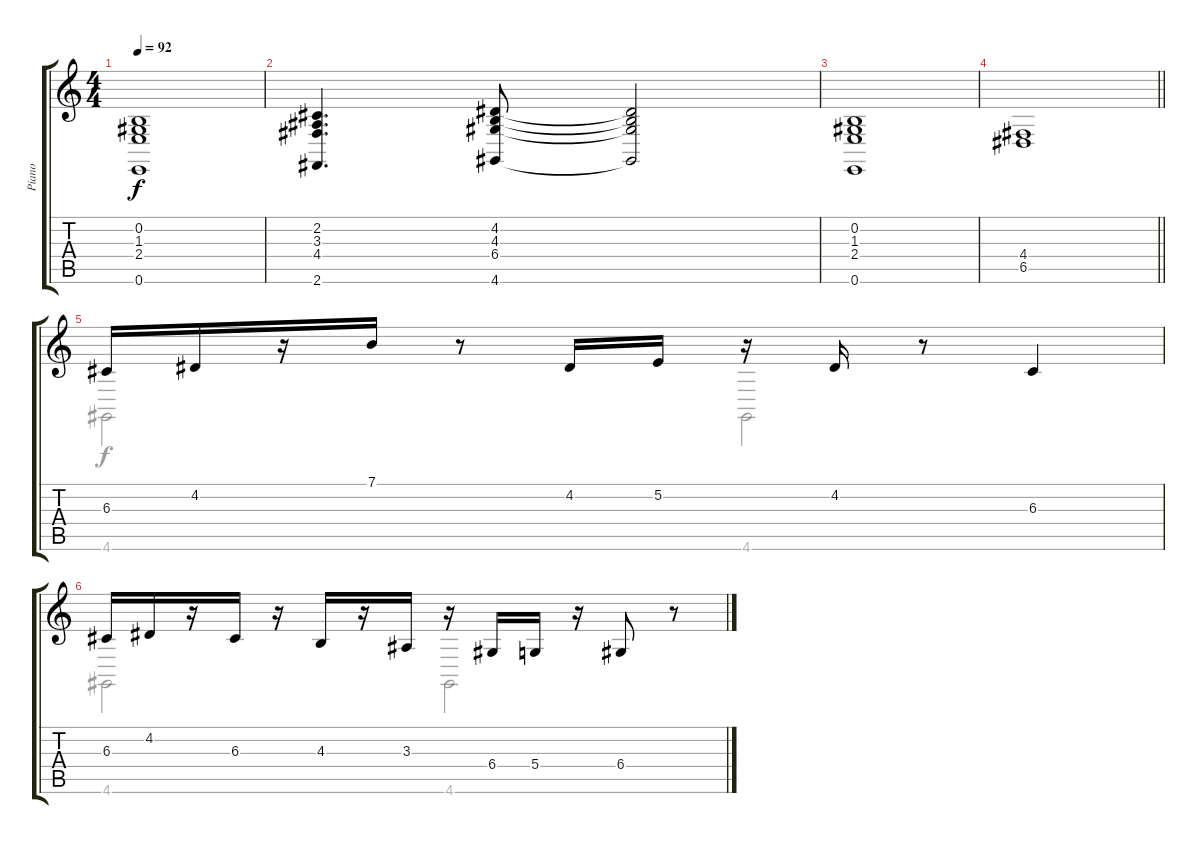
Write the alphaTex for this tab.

\track ("Piano" "Piano") {instrument acousticgrandpiano}
\staff {score tabs}
\tuning (E4 B3 G3 D3 A2 E2) {hide}
\voice
\ts (4 4)
\tempo 92
\clef g2
\ks aminor
(0.2 1.3 2.4 0.6).1{dy f} |
(2.2 3.3 4.4 2.6).4{d} (4.2 4.3 6.4 4.6).8 (4.2{t} 4.3{t} 6.4{t} 4.6{t}).2 |
(0.2 1.3 2.4 0.6).1 |
\barLineRight lightlight
(4.4 6.5).1 |
6.3.16 4.2.16 r.16 7.1.16 r.8 4.2.16 5.2.16 r.16 4.2.16 r.8 6.3.4 |
6.3.16 4.2.16 r.16 6.3.16 r.16 4.3.16 r.16 3.3.16 r.16 6.4.16 5.4.16 r.16 6.4.8 r.8
\voice
\clef g2
\ottava regular
\simile none
\ks aminor
|
|
|
\barLineRight lightlight
|
4.6.2 4.6.2 |
4.6.2 4.6.2
